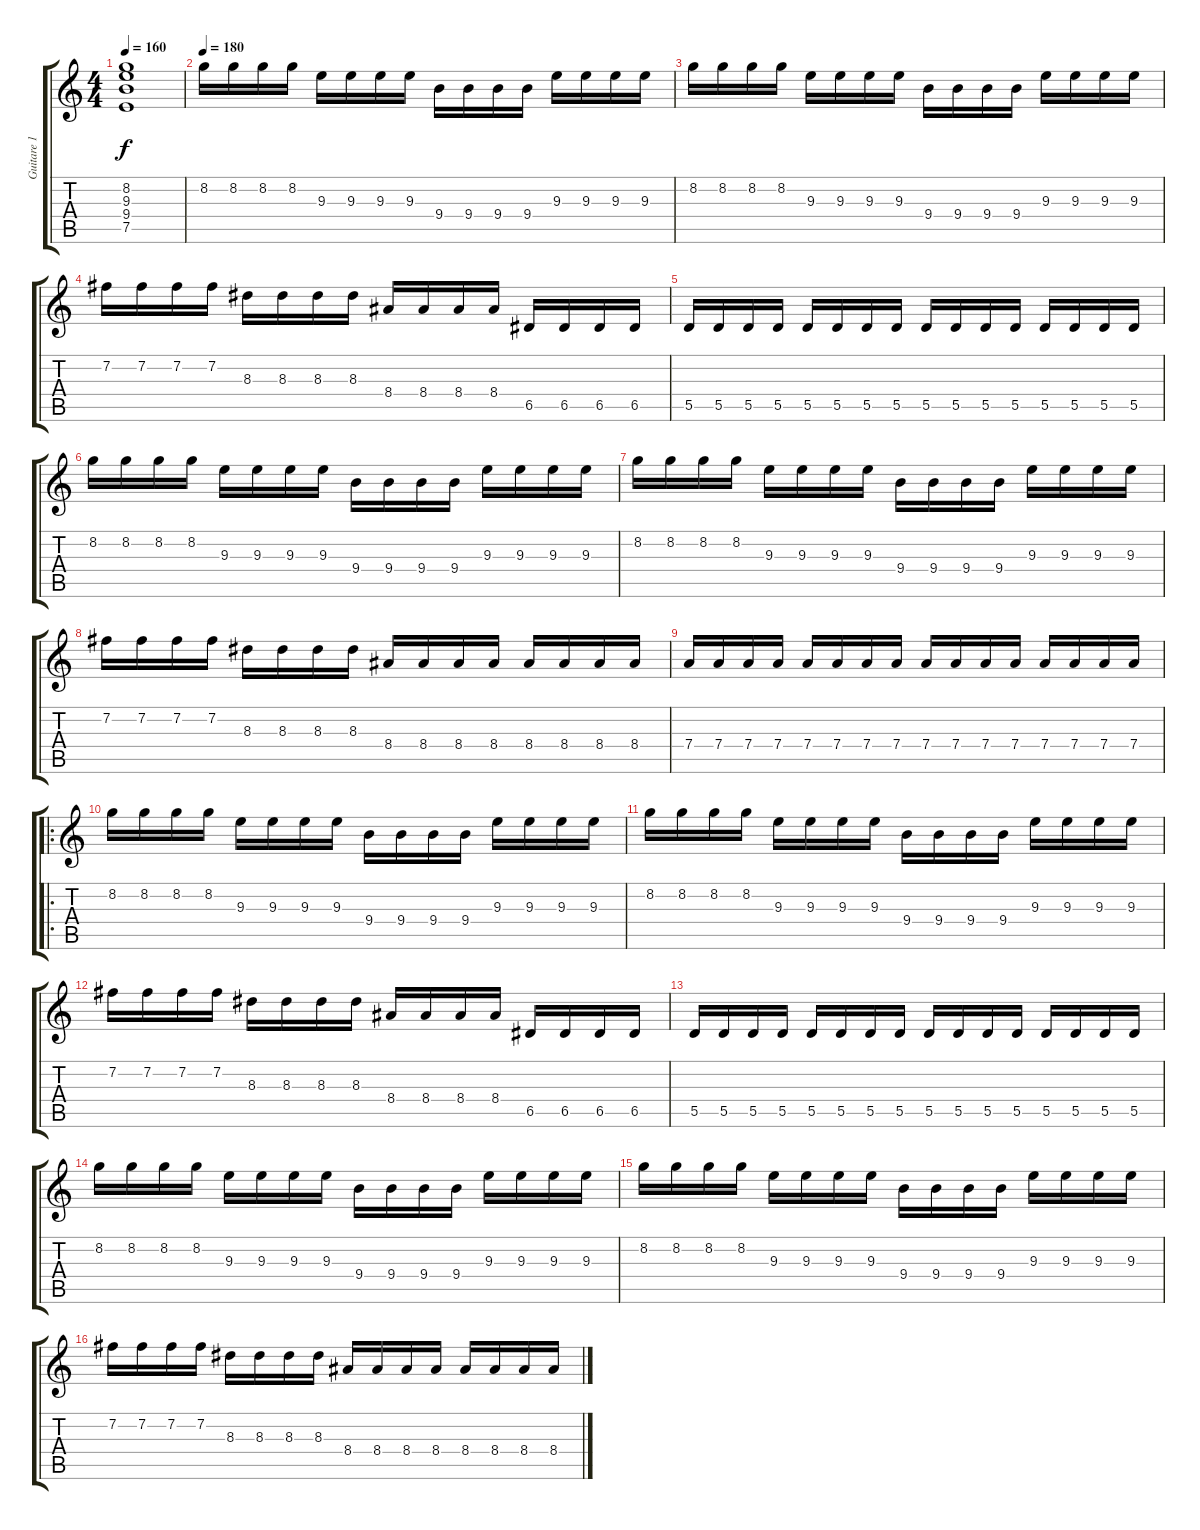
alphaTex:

\track ("Guitare 1" "Guitare 1") {instrument overdrivenguitar}
\staff {score tabs}
\tuning (E4 B3 G3 D3 A2 E2) {hide}
\ts (4 4)
\tempo 160
\clef g2
\ks c
(8.2{t} 9.3{t} 9.4{t} 7.5{t}).1{dy f} |
\tempo 180
8.2.16 8.2.16 8.2.16 8.2.16 9.3.16 9.3.16 9.3.16 9.3.16 9.4.16 9.4.16 9.4.16 9.4.16 9.3.16 9.3.16 9.3.16 9.3.16 |
8.2.16 8.2.16 8.2.16 8.2.16 9.3.16 9.3.16 9.3.16 9.3.16 9.4.16 9.4.16 9.4.16 9.4.16 9.3.16 9.3.16 9.3.16 9.3.16 |
7.2.16 7.2.16 7.2.16 7.2.16 8.3.16 8.3.16 8.3.16 8.3.16 8.4.16 8.4.16 8.4.16 8.4.16 6.5.16 6.5.16 6.5.16 6.5.16 |
5.5.16 5.5.16 5.5.16 5.5.16 5.5.16 5.5.16 5.5.16 5.5.16 5.5.16 5.5.16 5.5.16 5.5.16 5.5.16 5.5.16 5.5.16 5.5.16 |
8.2.16 8.2.16 8.2.16 8.2.16 9.3.16 9.3.16 9.3.16 9.3.16 9.4.16 9.4.16 9.4.16 9.4.16 9.3.16 9.3.16 9.3.16 9.3.16 |
8.2.16 8.2.16 8.2.16 8.2.16 9.3.16 9.3.16 9.3.16 9.3.16 9.4.16 9.4.16 9.4.16 9.4.16 9.3.16 9.3.16 9.3.16 9.3.16 |
7.2.16 7.2.16 7.2.16 7.2.16 8.3.16 8.3.16 8.3.16 8.3.16 8.4.16 8.4.16 8.4.16 8.4.16 8.4.16 8.4.16 8.4.16 8.4.16 |
7.4.16 7.4.16 7.4.16 7.4.16 7.4.16 7.4.16 7.4.16 7.4.16 7.4.16 7.4.16 7.4.16 7.4.16 7.4.16 7.4.16 7.4.16 7.4.16 |
\ro
8.2.16 8.2.16 8.2.16 8.2.16 9.3.16 9.3.16 9.3.16 9.3.16 9.4.16 9.4.16 9.4.16 9.4.16 9.3.16 9.3.16 9.3.16 9.3.16 |
8.2.16 8.2.16 8.2.16 8.2.16 9.3.16 9.3.16 9.3.16 9.3.16 9.4.16 9.4.16 9.4.16 9.4.16 9.3.16 9.3.16 9.3.16 9.3.16 |
7.2.16 7.2.16 7.2.16 7.2.16 8.3.16 8.3.16 8.3.16 8.3.16 8.4.16 8.4.16 8.4.16 8.4.16 6.5.16 6.5.16 6.5.16 6.5.16 |
5.5.16 5.5.16 5.5.16 5.5.16 5.5.16 5.5.16 5.5.16 5.5.16 5.5.16 5.5.16 5.5.16 5.5.16 5.5.16 5.5.16 5.5.16 5.5.16 |
8.2.16 8.2.16 8.2.16 8.2.16 9.3.16 9.3.16 9.3.16 9.3.16 9.4.16 9.4.16 9.4.16 9.4.16 9.3.16 9.3.16 9.3.16 9.3.16 |
8.2.16 8.2.16 8.2.16 8.2.16 9.3.16 9.3.16 9.3.16 9.3.16 9.4.16 9.4.16 9.4.16 9.4.16 9.3.16 9.3.16 9.3.16 9.3.16 |
7.2.16 7.2.16 7.2.16 7.2.16 8.3.16 8.3.16 8.3.16 8.3.16 8.4.16 8.4.16 8.4.16 8.4.16 8.4.16 8.4.16 8.4.16 8.4.16
